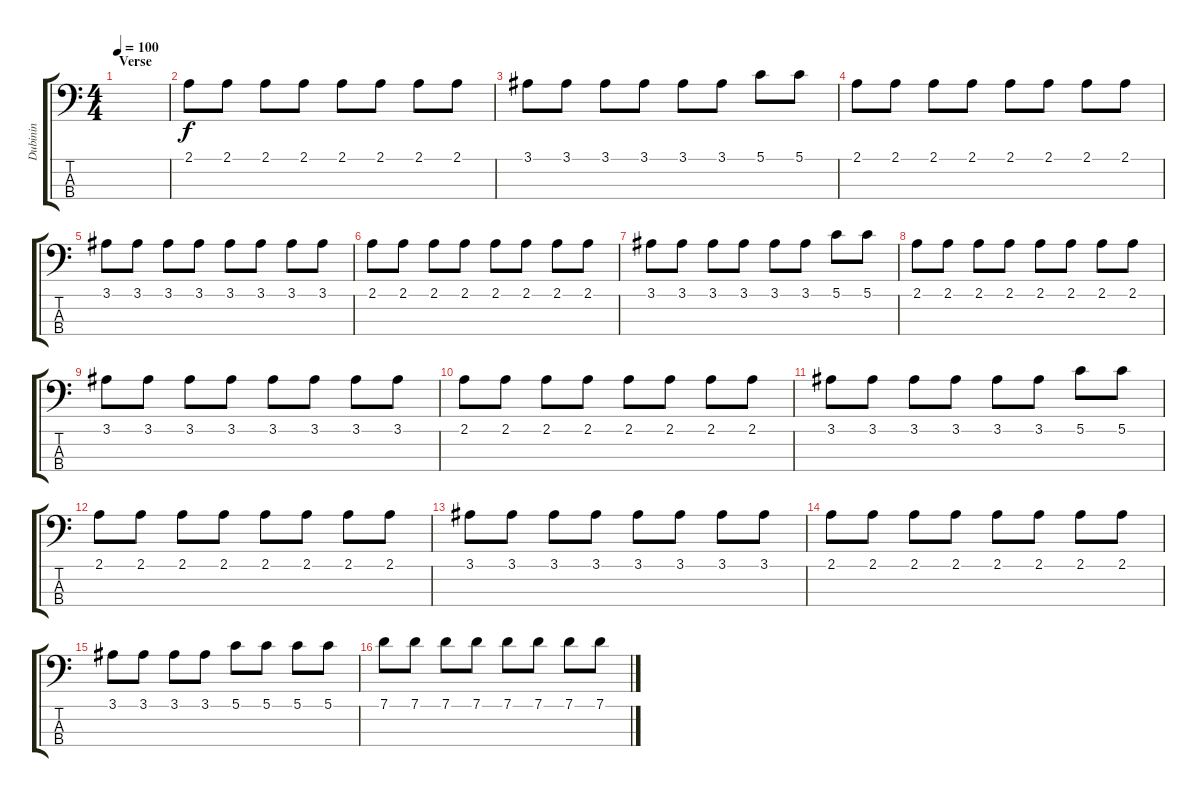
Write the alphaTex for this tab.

\track ("Dubinin" "Dubinin") {instrument electricbassfinger}
\staff {score tabs}
\tuning (G2 D2 A1 E1) {hide}
\ts (4 4)
\section ("" "Verse")
\tempo 100
\clef f4
\ks c
|
2.1.8{volume 11} 2.1.8 2.1.8 2.1.8 2.1.8 2.1.8 2.1.8 2.1.8 |
3.1.8 3.1.8 3.1.8 3.1.8 3.1.8 3.1.8 5.1.8 5.1.8 |
2.1.8 2.1.8 2.1.8 2.1.8 2.1.8 2.1.8 2.1.8 2.1.8 |
3.1.8 3.1.8 3.1.8 3.1.8 3.1.8 3.1.8 3.1.8 3.1.8 |
2.1.8 2.1.8 2.1.8 2.1.8 2.1.8 2.1.8 2.1.8 2.1.8 |
3.1.8 3.1.8 3.1.8 3.1.8 3.1.8 3.1.8 5.1.8 5.1.8 |
2.1.8 2.1.8 2.1.8 2.1.8 2.1.8 2.1.8 2.1.8 2.1.8 |
3.1.8 3.1.8 3.1.8 3.1.8 3.1.8 3.1.8 3.1.8 3.1.8 |
2.1.8 2.1.8 2.1.8 2.1.8 2.1.8 2.1.8 2.1.8 2.1.8 |
3.1.8 3.1.8 3.1.8 3.1.8 3.1.8 3.1.8 5.1.8 5.1.8 |
2.1.8 2.1.8 2.1.8 2.1.8 2.1.8 2.1.8 2.1.8 2.1.8 |
3.1.8 3.1.8 3.1.8 3.1.8 3.1.8 3.1.8 3.1.8 3.1.8 |
2.1.8 2.1.8 2.1.8 2.1.8 2.1.8 2.1.8 2.1.8 2.1.8 |
3.1.8 3.1.8 3.1.8 3.1.8 5.1.8 5.1.8 5.1.8 5.1.8 |
7.1.8 7.1.8 7.1.8 7.1.8 7.1.8 7.1.8 7.1.8 7.1.8
